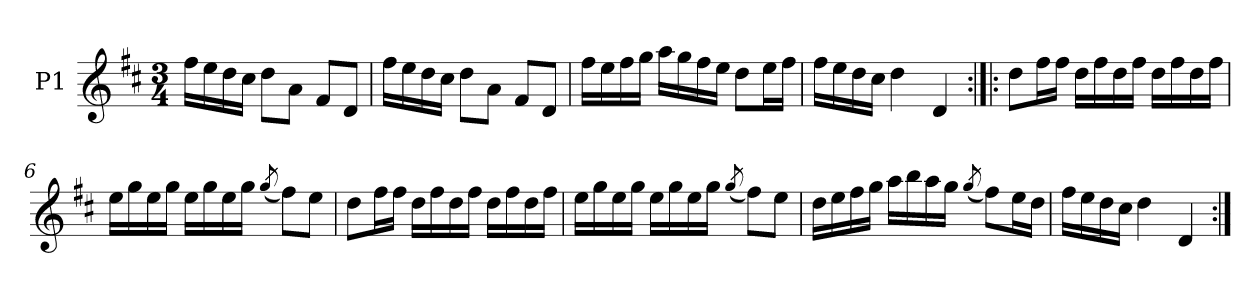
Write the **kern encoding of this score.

**kern
*part1
*staff1
*I"P1
!!LO:PB:g=z
*clefG2
*k[f#c#]
*D:
*M3/4
=1
16ff#i\LL
16eei\
16ddi\
16cc#i\JJ
8ddi\L
8ai\J
8f#i/L
8di/J
=2
16ff#i\LL
16eei\
16ddi\
16cc#i\JJ
8ddi\L
8ai\J
8f#i/L
8di/J
=3
16ff#i\LL
16eei\
16ff#i\
16ggi\JJ
16aai\LL
16ggi\
16ff#i\
16eei\JJ
8ddi\L
16eei\L
16ff#i\JJ
=4
16ff#i\LL
16eei\
16ddi\
16cc#i\JJ
4ddi\
4di/
!!LO:LB:g=z
=5:|!|:
8ddi\L
16ff#i\L
16ff#i\JJ
16ddi\LL
16ff#i\
16ddi\
16ff#i\JJ
16ddi\LL
16ff#i\
16ddi\
16ff#i\JJ
=6
16eei\LL
16ggi\
16eei\
16ggi\JJ
16eei\LL
16ggi\
16eei\
16ggi\JJ
(8qggi/
8ff#i\L)
8eei\J
=7
8ddi\L
16ff#i\L
16ff#i\JJ
16ddi\LL
16ff#i\
16ddi\
16ff#i\JJ
16ddi\LL
16ff#i\
16ddi\
16ff#i\JJ
!!LO:LB:g=z
=8
16eei\LL
16ggi\
16eei\
16ggi\JJ
16eei\LL
16ggi\
16eei\
16ggi\JJ
(8qggi/
8ff#i\L)
8eei\J
=9
16ddi\LL
16eei\
16ff#i\
16ggi\JJ
16aai\LL
16bbi\
16aai\
16ggi\JJ
(8qggi/
8ff#i\L)
16eei\L
16ddi\JJ
=10
16ff#i\LL
16eei\
16ddi\
16cc#i\JJ
4ddi\
4di/
=:|!
*-
